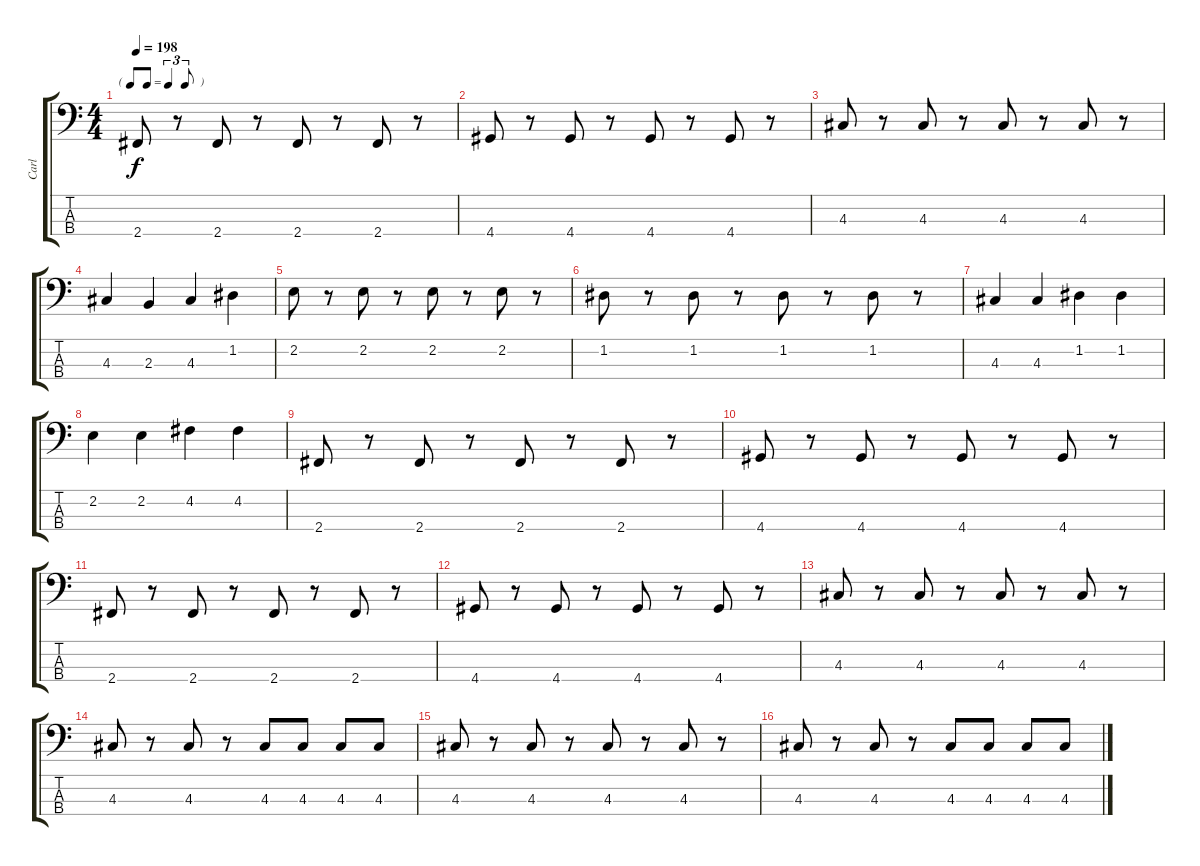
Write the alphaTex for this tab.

\track ("Carl" "Carl") {instrument electricbassfinger}
\staff {score tabs}
\tuning (G2 D2 A1 E1) {hide}
\ts (4 4)
\tf triplet8th
\tempo 198
\clef f4
\ks c
2.4.8{dy f} r.8 2.4.8 r.8 2.4.8 r.8 2.4.8 r.8 |
4.4.8 r.8 4.4.8 r.8 4.4.8 r.8 4.4.8 r.8 |
4.3.8 r.8 4.3.8 r.8 4.3.8 r.8 4.3.8 r.8 |
4.3.4 2.3.4 4.3.4 1.2.4 |
2.2.8 r.8 2.2.8 r.8 2.2.8 r.8 2.2.8 r.8 |
1.2.8 r.8 1.2.8 r.8 1.2.8 r.8 1.2.8 r.8 |
4.3.4 4.3.4 1.2.4 1.2.4 |
2.2.4 2.2.4 4.2.4 4.2.4 |
2.4.8 r.8 2.4.8 r.8 2.4.8 r.8 2.4.8 r.8 |
4.4.8 r.8 4.4.8 r.8 4.4.8 r.8 4.4.8 r.8 |
2.4.8 r.8 2.4.8 r.8 2.4.8 r.8 2.4.8 r.8 |
4.4.8 r.8 4.4.8 r.8 4.4.8 r.8 4.4.8 r.8 |
4.3.8 r.8 4.3.8 r.8 4.3.8 r.8 4.3.8 r.8 |
4.3.8 r.8 4.3.8 r.8 4.3.8 4.3.8 4.3.8 4.3.8 |
4.3.8 r.8 4.3.8 r.8 4.3.8 r.8 4.3.8 r.8 |
4.3.8 r.8 4.3.8 r.8 4.3.8 4.3.8 4.3.8 4.3.8
